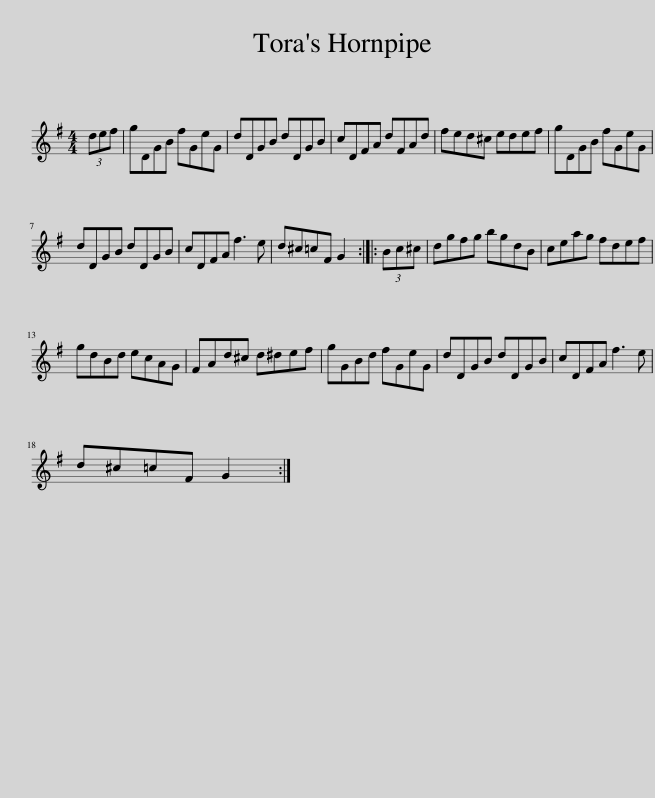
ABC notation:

X:1
L:1/8
M:4/4
I:linebreak $
K:G
V:1 treble
V:1
 (3def | gDGB fGeG | dDGB dDGB | cDFA dFAd | fed^c edef | %5
 gDGB fGeG |$ dDGB dDGB | cDFA f3 e | d^c=cF G2 :: (3Bc^c | %10
 dgfg bgdB | ceag fdef |$ gdBd ecAG | FAd^c d^def | gGBd fGeG | %15
 dDGB dDGB | cDFA f3 e |$ d^c=cF G2 :| %18
